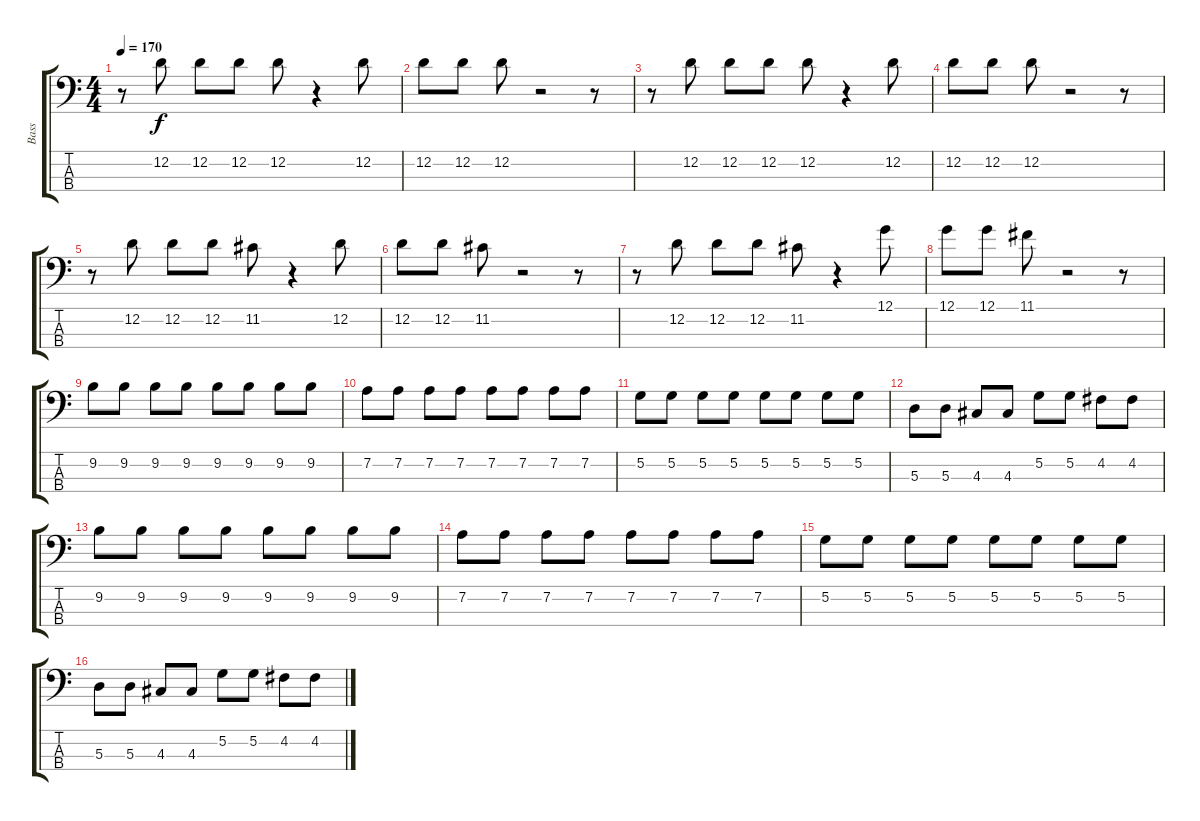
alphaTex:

\track ("Bass" "Bass") {instrument electricbasspick}
\staff {score tabs}
\tuning (G2 D2 A1 E1) {hide}
\ts (4 4)
\tempo 170
\clef f4
\ks c
r.8{dy f} 12.2.8{volume 11} 12.2.8 12.2.8 12.2.8 r.4 12.2.8 |
12.2.8 12.2.8 12.2.8 r.2 r.8 |
r.8 12.2.8 12.2.8 12.2.8 12.2.8 r.4 12.2.8 |
12.2.8 12.2.8 12.2.8 r.2 r.8 |
r.8 12.2.8 12.2.8 12.2.8 11.2.8 r.4 12.2.8 |
12.2.8 12.2.8 11.2.8 r.2 r.8 |
r.8 12.2.8 12.2.8 12.2.8 11.2.8 r.4 12.1.8 |
12.1.8 12.1.8 11.1.8 r.2 r.8 |
9.2.8 9.2.8 9.2.8 9.2.8 9.2.8 9.2.8 9.2.8 9.2.8 |
7.2.8 7.2.8 7.2.8 7.2.8 7.2.8 7.2.8 7.2.8 7.2.8 |
5.2.8 5.2.8 5.2.8 5.2.8 5.2.8 5.2.8 5.2.8 5.2.8 |
5.3.8 5.3.8 4.3.8 4.3.8 5.2.8 5.2.8 4.2.8 4.2.8 |
9.2.8 9.2.8 9.2.8 9.2.8 9.2.8 9.2.8 9.2.8 9.2.8 |
7.2.8 7.2.8 7.2.8 7.2.8 7.2.8 7.2.8 7.2.8 7.2.8 |
5.2.8 5.2.8 5.2.8 5.2.8 5.2.8 5.2.8 5.2.8 5.2.8 |
5.3.8 5.3.8 4.3.8 4.3.8 5.2.8 5.2.8 4.2.8 4.2.8
